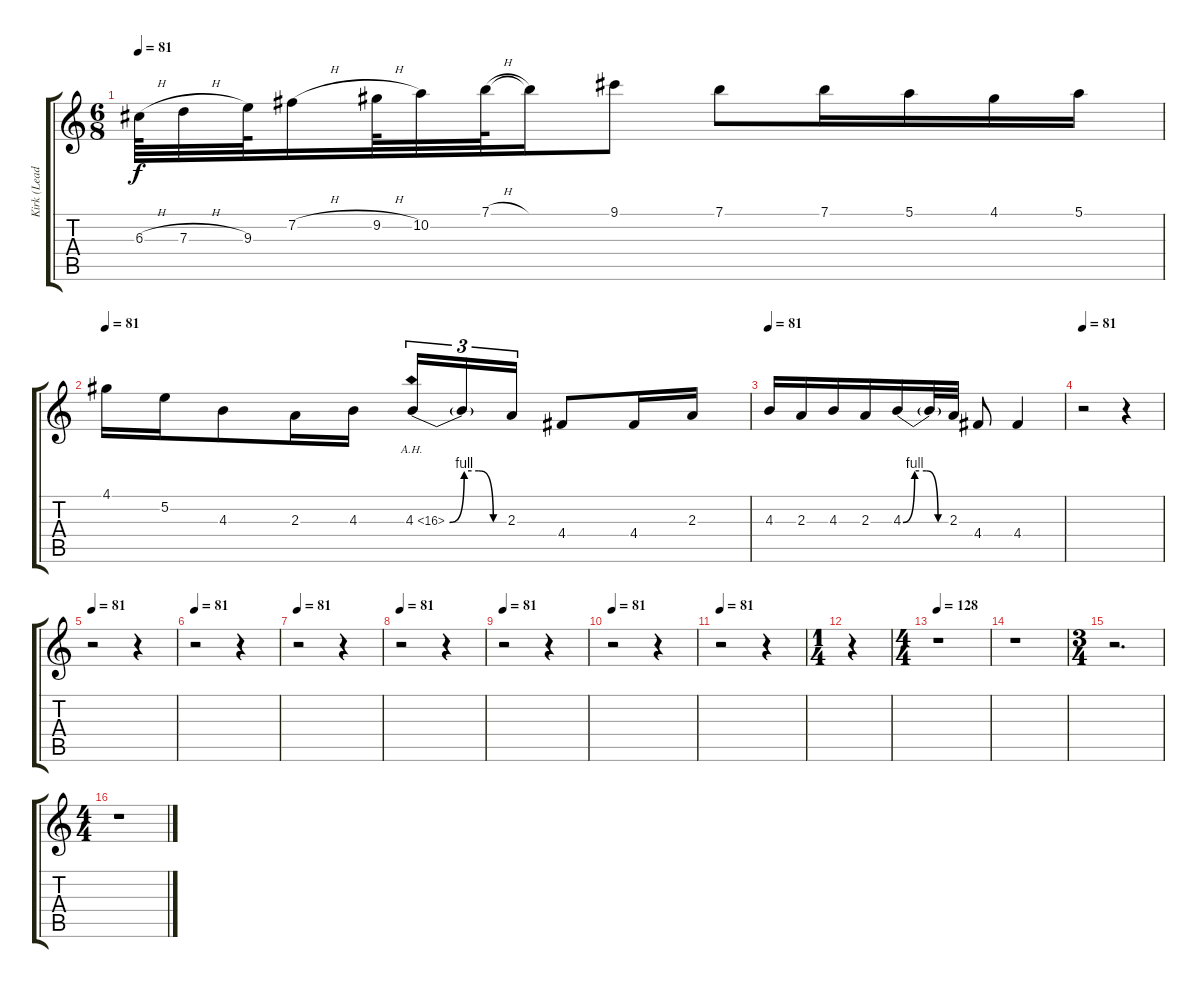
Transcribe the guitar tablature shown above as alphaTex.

\track ("Kirk (Lead Guitar)" "Kirk (Lead") {instrument distortionguitar}
\staff {score tabs}
\tuning (E4 B3 G3 D3 A2 E2) {hide}
\ts (6 8)
\tempo 81
\clef g2
\ks c
6.3{h}.64{dy f} 7.3{h}.32 9.3.64 7.2{h}.16 9.2{h}.64 10.2.32 7.1{h}.64 7.1{t}.16 9.1.8 7.1.8 7.1.16 5.1.16 4.1.16 5.1.16 |
\tempo 81
4.1.16 5.2.16 4.3.8 2.3.16 4.3.16 4.3{be (custom 0 0 15 4 30 4 45 0 60 0) ah 12}.16{tu (3 2)} 4.3{t}.16{tu (3 2)} 2.3.16{tu (3 2)} 4.4.8 4.4.16 2.3.16 |
\tempo 81
4.3.16 2.3.16 4.3.16 2.3.16 4.3{be (custom 0 0 15 4 30 4 45 0 60 0)}.16 4.3{t}.32 2.3.32 4.4.8 4.4.4 |
\tempo 81
r.2 r.4 |
\tempo 81
r.2 r.4 |
\tempo 81
r.2 r.4 |
\tempo 81
r.2 r.4 |
\tempo 81
r.2 r.4 |
\tempo 81
r.2 r.4 |
\tempo 81
r.2 r.4 |
\tempo 81
r.2 r.4 |
\ts (1 4)
r.4 |
\ts (4 4)
\tempo 128
r.1 |
r.1 |
\ts (3 4)
r.2{d} |
\ts (4 4)
r.1
